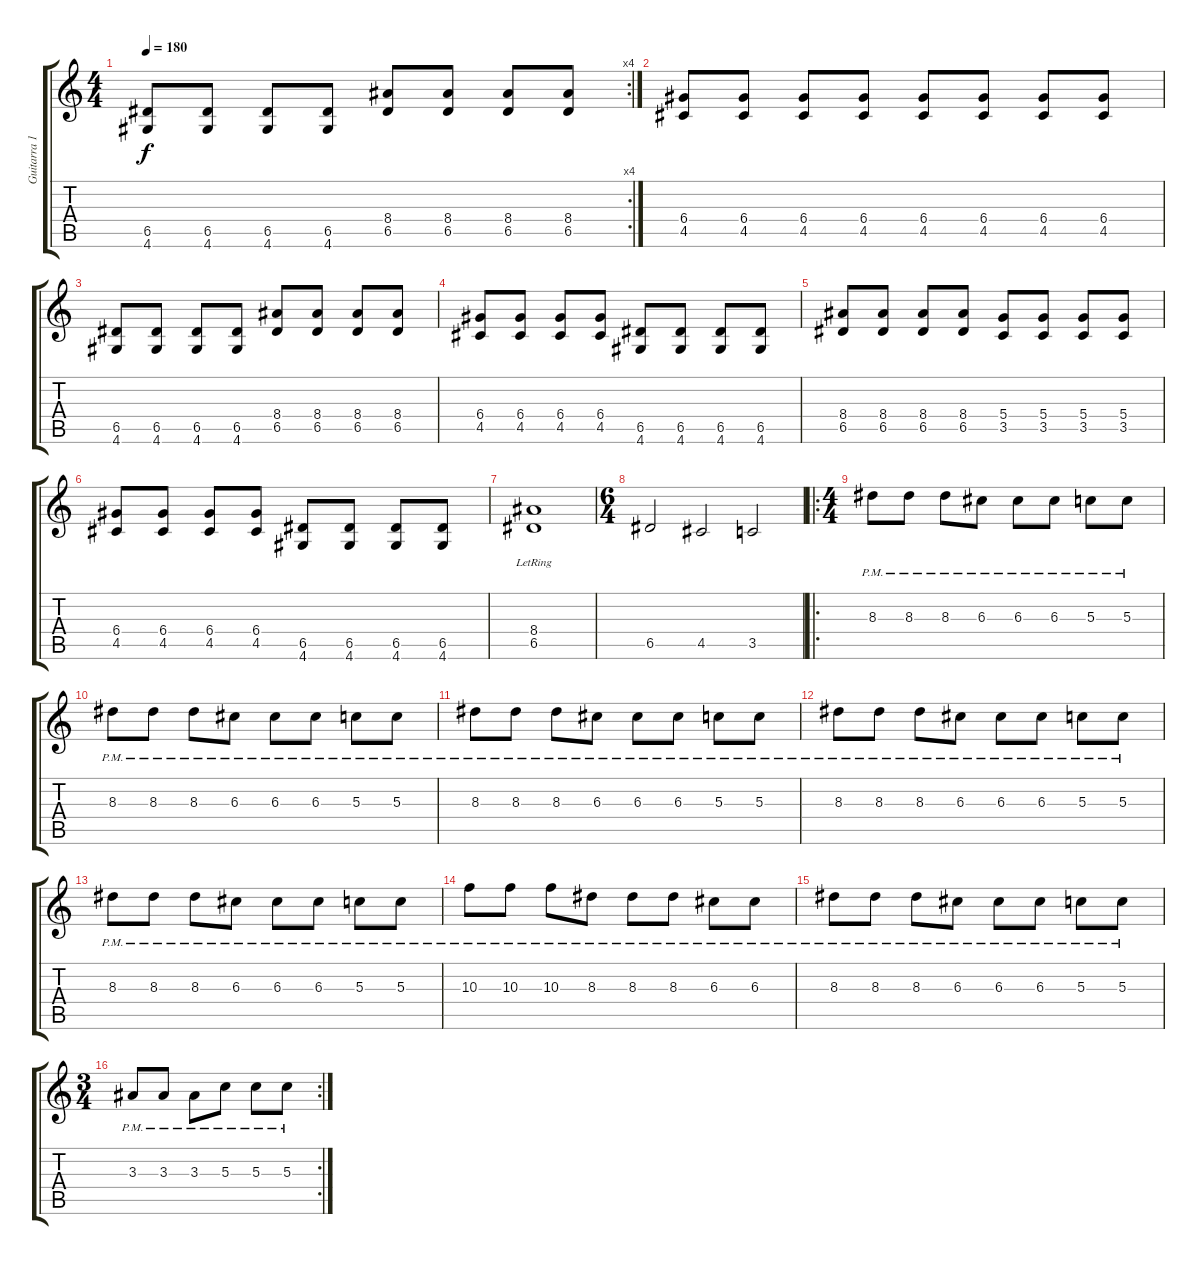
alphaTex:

\track ("Guitarra 1" "Guitarra 1") {instrument distortionguitar}
\staff {score tabs}
\tuning (E4 B3 G3 D3 A2 E2) {hide}
\rc 4
\ts (4 4)
\tempo 180
\clef g2
\ks c
(6.5 4.6).8{dy f} (6.5 4.6).8 (6.5 4.6).8 (6.5 4.6).8 (8.4 6.5).8 (8.4 6.5).8 (8.4 6.5).8 (8.4 6.5).8 |
(6.4 4.5).8 (6.4 4.5).8 (6.4 4.5).8 (6.4 4.5).8 (6.4 4.5).8 (6.4 4.5).8 (6.4 4.5).8 (6.4 4.5).8 |
(6.5 4.6).8 (6.5 4.6).8 (6.5 4.6).8 (6.5 4.6).8 (8.4 6.5).8 (8.4 6.5).8 (8.4 6.5).8 (8.4 6.5).8 |
(6.4 4.5).8 (6.4 4.5).8 (6.4 4.5).8 (6.4 4.5).8 (6.5 4.6).8 (6.5 4.6).8 (6.5 4.6).8 (6.5 4.6).8 |
(8.4 6.5).8 (8.4 6.5).8 (8.4 6.5).8 (8.4 6.5).8 (5.4 3.5).8 (5.4 3.5).8 (5.4 3.5).8 (5.4 3.5).8 |
(6.4 4.5).8 (6.4 4.5).8 (6.4 4.5).8 (6.4 4.5).8 (6.5 4.6).8 (6.5 4.6).8 (6.5 4.6).8 (6.5 4.6).8 |
(8.4{lr} 6.5).1 |
\ts (6 4)
6.5.2 4.5.2 3.5.2 |
\ro
\ts (4 4)
8.3{pm}.8 8.3{pm}.8 8.3{pm}.8 6.3{pm}.8 6.3{pm}.8 6.3{pm}.8 5.3{pm}.8 5.3{pm}.8 |
8.3{pm}.8 8.3{pm}.8 8.3{pm}.8 6.3{pm}.8 6.3{pm}.8 6.3{pm}.8 5.3{pm}.8 5.3{pm}.8 |
8.3{pm}.8 8.3{pm}.8 8.3{pm}.8 6.3{pm}.8 6.3{pm}.8 6.3{pm}.8 5.3{pm}.8 5.3{pm}.8 |
8.3{pm}.8 8.3{pm}.8 8.3{pm}.8 6.3{pm}.8 6.3{pm}.8 6.3{pm}.8 5.3{pm}.8 5.3{pm}.8 |
8.3{pm}.8 8.3{pm}.8 8.3{pm}.8 6.3{pm}.8 6.3{pm}.8 6.3{pm}.8 5.3{pm}.8 5.3{pm}.8 |
10.3{pm}.8 10.3{pm}.8 10.3{pm}.8 8.3{pm}.8 8.3{pm}.8 8.3{pm}.8 6.3{pm}.8 6.3{pm}.8 |
8.3{pm}.8 8.3{pm}.8 8.3{pm}.8 6.3{pm}.8 6.3{pm}.8 6.3{pm}.8 5.3{pm}.8 5.3{pm}.8 |
\rc 2
\ts (3 4)
3.3{pm}.8 3.3{pm}.8 3.3{pm}.8 5.3{pm}.8 5.3{pm}.8 5.3{pm}.8
